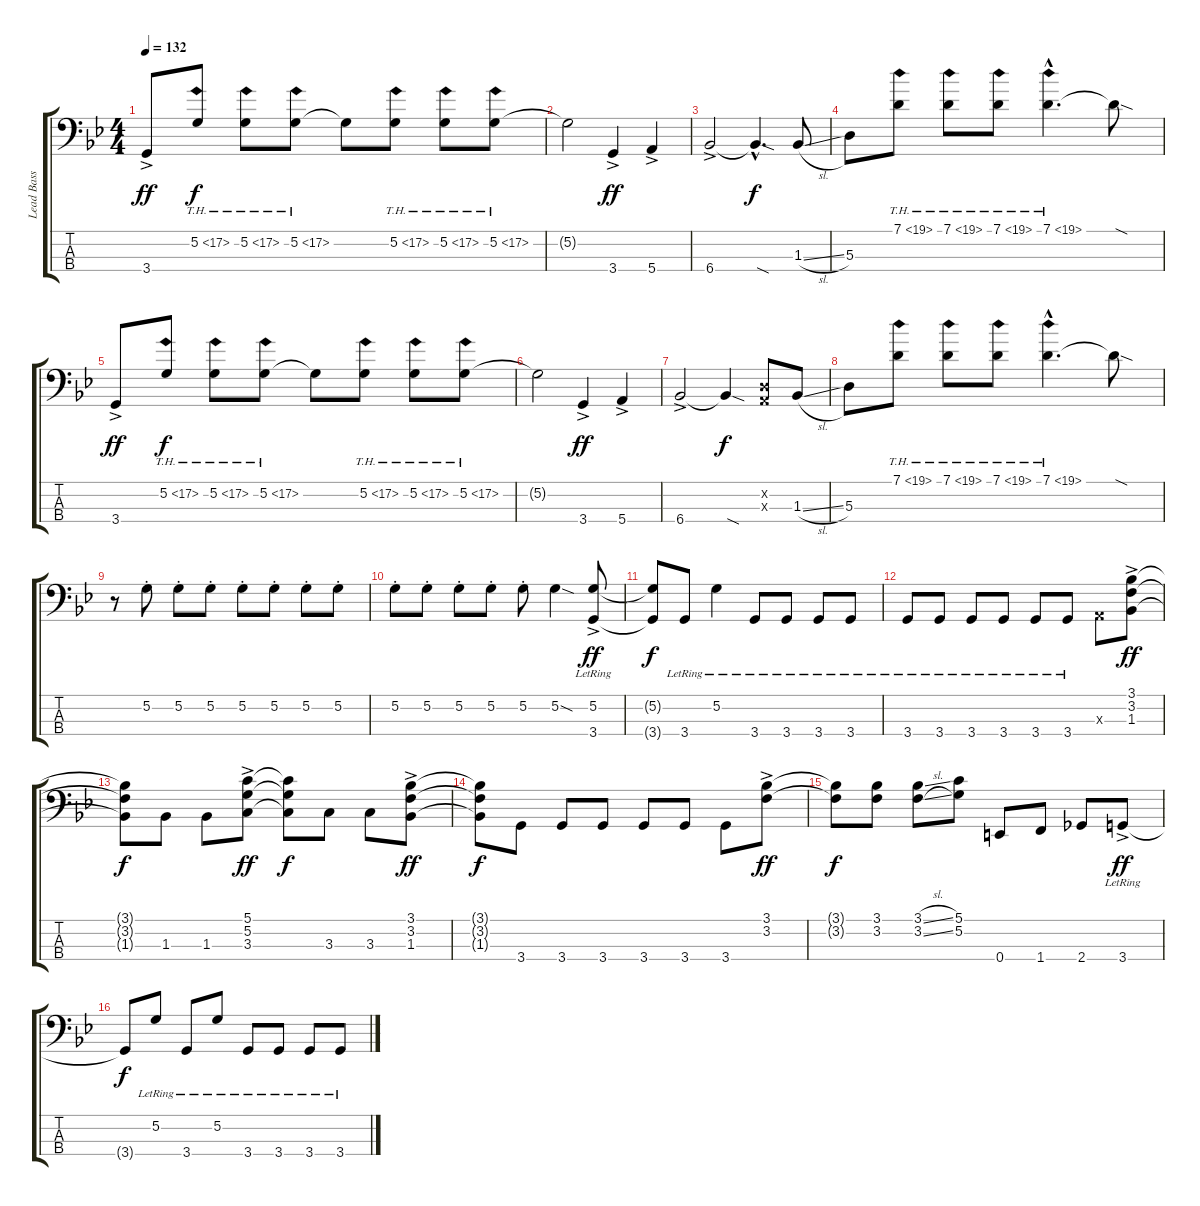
\track ("Lead Bass" "Lead Bass") {instrument electricbassfinger}
\staff {score tabs}
\tuning (G2 D2 A1 E1) {hide}
\ts (4 4)
\tempo 132
\clef f4
\ks bb
3.4{ac}.8{dy ff instrument electricbassfinger} 5.2{th 12}.8{dy f} 5.2{th 12}.8 5.2{th 12}.8 5.2{t}.8 5.2{th 12}.8 5.2{th 12}.8 5.2{th 12}.8 |
5.2{t}.2 3.4{ac}.4{dy ff} 5.4{ac}.4 |
6.4{ac}.2 6.4{sod hac t}.4{d dy f} 1.3{sl}.8 |
5.3.8 7.1{th 12}.8 7.1{th 12}.8 7.1{th 12}.8 7.1{th 12 hac}.4{d} 7.1{sod t}.8 |
3.4{ac}.8{dy ff} 5.2{th 12}.8{dy f} 5.2{th 12}.8 5.2{th 12}.8 5.2{t}.8 5.2{th 12}.8 5.2{th 12}.8 5.2{th 12}.8 |
5.2{t}.2 3.4{ac}.4{dy ff} 5.4{ac}.4 |
6.4{ac}.2 6.4{sod t}.4{dy f} (0.2{x} 0.3{x}).8 1.3{sl}.8 |
5.3.8 7.1{th 12}.8 7.1{th 12}.8 7.1{th 12}.8 7.1{th 12 hac}.4{d} 7.1{sod t}.8 |
r.8 5.2{st}.8 5.2{st}.8 5.2{st}.8 5.2{st}.8 5.2{st}.8 5.2{st}.8 5.2{st}.8 |
5.2{st}.8 5.2{st}.8 5.2{st}.8 5.2{st}.8 5.2{st}.8 5.2{sod}.4 (5.2{ac lr} 3.4{ac lr}).8{dy ff} |
(5.2{t} 3.4{t}).8{dy f} 3.4{lr}.8 5.2{lr}.4 3.4{lr}.8 3.4{lr}.8 3.4{lr}.8 3.4{lr}.8 |
3.4{lr}.8 3.4{lr}.8 3.4{lr}.8 3.4{lr}.8 3.4{lr}.8 3.4{lr}.8 0.3{x}.8 (3.1{ac} 3.2{ac} 1.3{ac}).8{dy ff} |
(3.1{t} 3.2{t} 1.3{t}).8{dy f} 1.3.8 1.3.8 (5.1{ac} 5.2{ac} 3.3{ac}).8{dy ff} (5.1{t} 5.2{t} 3.3{t}).8{dy f} 3.3.8 3.3.8 (3.1{ac} 3.2{ac} 1.3{ac}).8{dy ff} |
(3.1{t} 3.2{t} 1.3{t}).8{dy f} 3.4.8 3.4.8 3.4.8 3.4.8 3.4.8 3.4.8 (3.1{ac} 3.2{ac}).8{dy ff} |
(3.1{t} 3.2{t}).8{dy f} (3.1 3.2).8 (3.1{sl} 3.2{sl}).8 (5.1 5.2).8 0.4.8 1.4.8 2.4.8 3.4{ac lr}.8{dy ff} |
3.4{t}.8{dy f} 5.2{lr}.8 3.4{lr}.8 5.2{lr}.8 3.4{lr}.8 3.4{lr}.8 3.4{lr}.8 3.4{lr}.8
